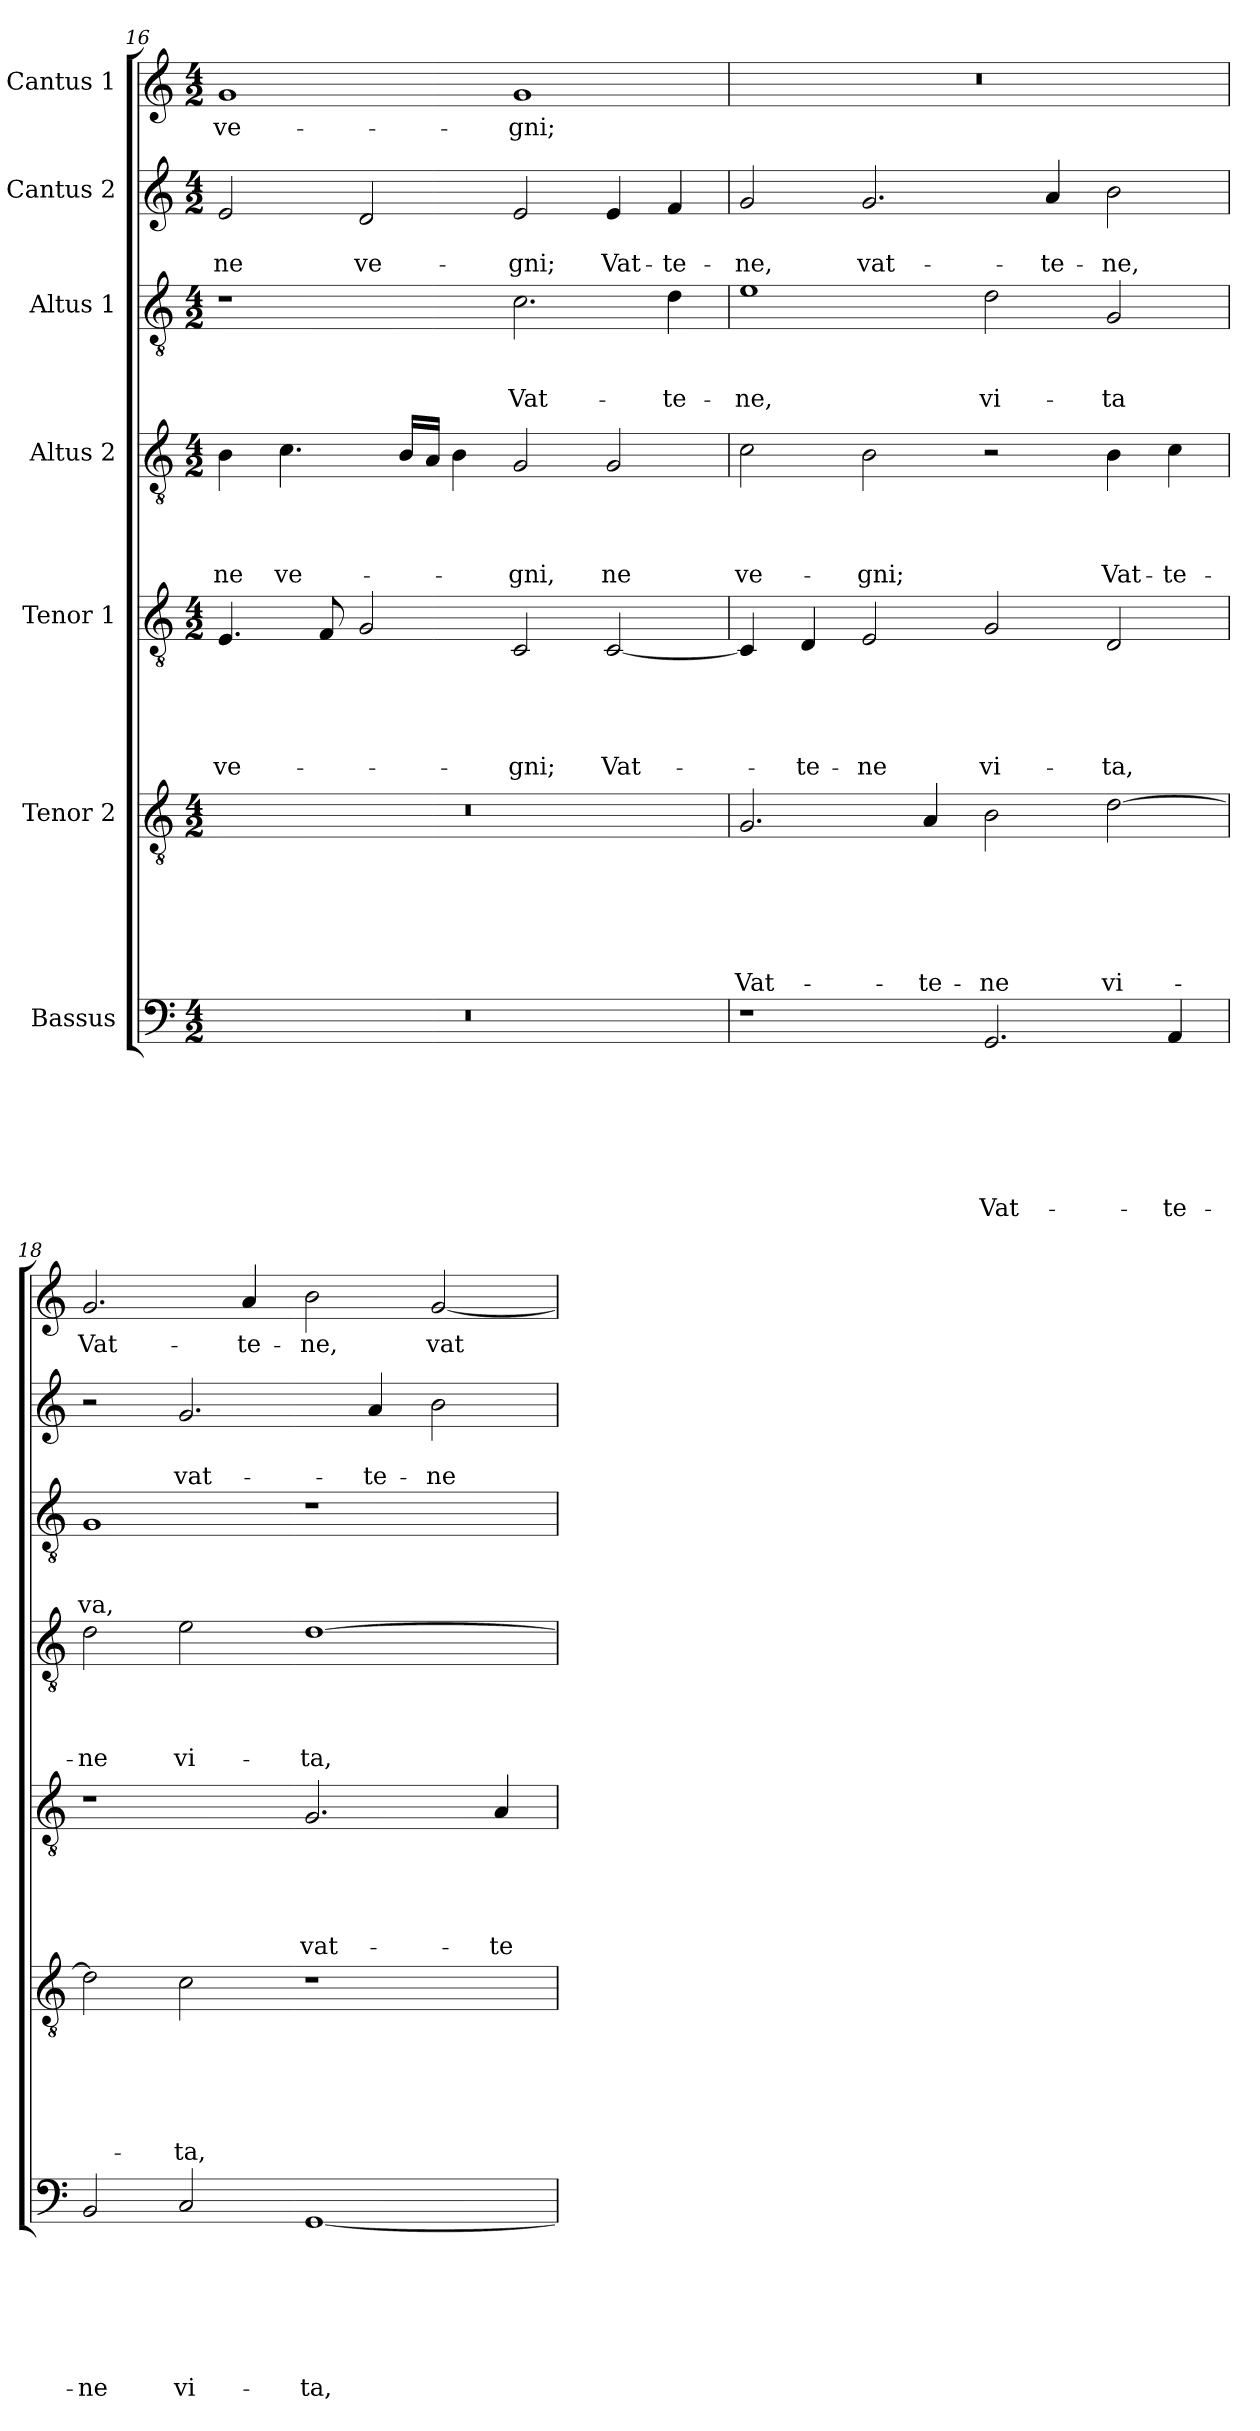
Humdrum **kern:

**kern	**text	**text	**text	**text	**text	**text	**text	**kern	**text	**text	**text	**text	**text	**text	**kern	**text	**text	**text	**text	**text	**kern	**text	**text	**text	**text	**kern	**text	**text	**text	**kern	**text	**text	**kern	**text
*part7	*part7	*part7	*part7	*part7	*part7	*part7	*part7	*part6	*part6	*part6	*part6	*part6	*part6	*part6	*part5	*part5	*part5	*part5	*part5	*part5	*part4	*part4	*part4	*part4	*part4	*part3	*part3	*part3	*part3	*part2	*part2	*part2	*part1	*part1
*staff7	*staff7	*staff7	*staff7	*staff7	*staff7	*staff7	*staff7	*staff6	*staff6	*staff6	*staff6	*staff6	*staff6	*staff6	*staff5	*staff5	*staff5	*staff5	*staff5	*staff5	*staff4	*staff4	*staff4	*staff4	*staff4	*staff3	*staff3	*staff3	*staff3	*staff2	*staff2	*staff2	*staff1	*staff1
*I"Bassus	*	*	*	*	*	*	*	*I"Tenor 2	*	*	*	*	*	*	*I"Tenor 1	*	*	*	*	*	*I"Altus 2	*	*	*	*	*I"Altus 1	*	*	*	*I"Cantus 2	*	*	*I"Cantus 1	*
!!LO:PB:g=z
*clefF4	*	*	*	*	*	*	*	*clefGv2	*	*	*	*	*	*	*clefGv2	*	*	*	*	*	*clefGv2	*	*	*	*	*clefGv2	*	*	*	*clefG2	*	*	*clefG2	*
*k[]	*	*	*	*	*	*	*	*k[]	*	*	*	*	*	*	*k[]	*	*	*	*	*	*k[]	*	*	*	*	*k[]	*	*	*	*k[]	*	*	*k[]	*
*a:	*	*	*	*	*	*	*	*a:	*	*	*	*	*	*	*a:	*	*	*	*	*	*a:	*	*	*	*	*a:	*	*	*	*a:	*	*	*a:	*
*M4/2	*	*	*	*	*	*	*	*M4/2	*	*	*	*	*	*	*M4/2	*	*	*	*	*	*M4/2	*	*	*	*	*M4/2	*	*	*	*M4/2	*	*	*M4/2	*
=16	=16	=16	=16	=16	=16	=16	=16	=16	=16	=16	=16	=16	=16	=16	=16	=16	=16	=16	=16	=16	=16	=16	=16	=16	=16	=16	=16	=16	=16	=16	=16	=16	=16	=16
!	!	!	!	!	!	!	!	!	!	!	!	!	!	!	!	!	!	!	!	!LO:LY:b	!	!	!	!	!LO:LY:b	!	!	!	!	!	!	!LO:LY:b	!	!LO:LY:b
0r	.	.	.	.	.	.	.	0r	.	.	.	.	.	.	4.E/	.	.	.	.	ve-	4B\	.	.	.	ne	1r	.	.	.	2e/	.	ne	1g	ve-
!	!	!	!	!	!	!	!	!	!	!	!	!	!	!	!	!	!	!	!	!	!	!	!	!	!LO:LY:b	!	!	!	!	!	!	!	!	!
.	.	.	.	.	.	.	.	.	.	.	.	.	.	.	.	.	.	.	.	.	4.c\	.	.	.	ve-	.	.	.	.	.	.	.	.	.
.	.	.	.	.	.	.	.	.	.	.	.	.	.	.	8F/	.	.	.	.	.	.	.	.	.	.	.	.	.	.	.	.	.	.	.
!	!	!	!	!	!	!	!	!	!	!	!	!	!	!	!	!	!	!	!	!	!	!	!	!	!	!	!	!	!	!	!	!LO:LY:b	!	!
.	.	.	.	.	.	.	.	.	.	.	.	.	.	.	2G/	.	.	.	.	.	.	.	.	.	.	.	.	.	.	2d/	.	ve-	.	.
.	.	.	.	.	.	.	.	.	.	.	.	.	.	.	.	.	.	.	.	.	16B/LL	.	.	.	.	.	.	.	.	.	.	.	.	.
.	.	.	.	.	.	.	.	.	.	.	.	.	.	.	.	.	.	.	.	.	16A/JJ	.	.	.	.	.	.	.	.	.	.	.	.	.
.	.	.	.	.	.	.	.	.	.	.	.	.	.	.	.	.	.	.	.	.	4B\	.	.	.	.	.	.	.	.	.	.	.	.	.
!	!	!	!	!	!	!	!	!	!	!	!	!	!	!	!	!	!	!	!	!LO:LY:b	!	!	!	!	!LO:LY:b	!	!	!	!LO:LY:b	!	!	!LO:LY:b	!	!LO:LY:b
.	.	.	.	.	.	.	.	.	.	.	.	.	.	.	2C/	.	.	.	.	-gni;	2G/	.	.	.	-gni,	2.c\	.	.	Vat-	2e/	.	-gni;	1g	-gni;
!	!	!	!	!	!	!	!	!	!	!	!	!	!	!	!	!	!	!	!	!LO:LY:b	!	!	!	!	!LO:LY:b	!	!	!	!	!	!	!LO:LY:b	!	!
.	.	.	.	.	.	.	.	.	.	.	.	.	.	.	[2C/	.	.	.	.	Vat-	2G/	.	.	.	ne	.	.	.	.	4e/	.	Vat-	.	.
!	!	!	!	!	!	!	!	!	!	!	!	!	!	!	!	!	!	!	!	!	!	!	!	!	!	!	!	!	!LO:LY:b	!	!	!LO:LY:b	!	!
.	.	.	.	.	.	.	.	.	.	.	.	.	.	.	.	.	.	.	.	.	.	.	.	.	.	4d\	.	.	-te-	4f/	.	-te-	.	.
=17	=17	=17	=17	=17	=17	=17	=17	=17	=17	=17	=17	=17	=17	=17	=17	=17	=17	=17	=17	=17	=17	=17	=17	=17	=17	=17	=17	=17	=17	=17	=17	=17	=17	=17
!	!	!	!	!	!	!	!	!	!	!	!	!	!	!LO:LY:b	!	!	!	!	!	!	!	!	!	!	!LO:LY:b	!	!	!	!LO:LY:b	!	!	!LO:LY:b	!	!
1r	.	.	.	.	.	.	.	2.G/	.	.	.	.	.	Vat-	4C/]	.	.	.	.	.	2c\	.	.	.	ve-	1e	.	.	-ne,	2g/	.	-ne,	0r	.
!	!	!	!	!	!	!	!	!	!	!	!	!	!	!	!	!	!	!	!	!LO:LY:b	!	!	!	!	!	!	!	!	!	!	!	!	!	!
.	.	.	.	.	.	.	.	.	.	.	.	.	.	.	4D/	.	.	.	.	-te-	.	.	.	.	.	.	.	.	.	.	.	.	.	.
!	!	!	!	!	!	!	!	!	!	!	!	!	!	!	!	!	!	!	!	!LO:LY:b	!	!	!	!	!LO:LY:b	!	!	!	!	!	!	!LO:LY:b	!	!
.	.	.	.	.	.	.	.	.	.	.	.	.	.	.	2E/	.	.	.	.	-ne	2B\	.	.	.	-gni;	.	.	.	.	2.g/	.	vat-	.	.
!	!	!	!	!	!	!	!	!	!	!	!	!	!	!LO:LY:b	!	!	!	!	!	!	!	!	!	!	!	!	!	!	!	!	!	!	!	!
.	.	.	.	.	.	.	.	4A/	.	.	.	.	.	-te-	.	.	.	.	.	.	.	.	.	.	.	.	.	.	.	.	.	.	.	.
!	!	!	!	!	!	!	!LO:LY:b	!	!	!	!	!	!	!LO:LY:b	!	!	!	!	!	!LO:LY:b	!	!	!	!	!	!	!	!	!LO:LY:b	!	!	!	!	!
2.GG/	.	.	.	.	.	.	Vat-	2B\	.	.	.	.	.	-ne	2G/	.	.	.	.	vi-	2r	.	.	.	.	2d\	.	.	vi-	.	.	.	.	.
!	!	!	!	!	!	!	!	!	!	!	!	!	!	!	!	!	!	!	!	!	!	!	!	!	!	!	!	!	!	!	!	!LO:LY:b	!	!
.	.	.	.	.	.	.	.	.	.	.	.	.	.	.	.	.	.	.	.	.	.	.	.	.	.	.	.	.	.	4a/	.	-te-	.	.
!	!	!	!	!	!	!	!	!	!	!	!	!	!	!LO:LY:b	!	!	!	!	!	!LO:LY:b	!	!	!	!	!LO:LY:b	!	!	!	!LO:LY:b	!	!	!LO:LY:b	!	!
.	.	.	.	.	.	.	.	[2d\	.	.	.	.	.	vi-	2D/	.	.	.	.	-ta,	4B\	.	.	.	Vat-	2G/	.	.	-ta	2b\	.	-ne,	.	.
!	!	!	!	!	!	!	!LO:LY:b	!	!	!	!	!	!	!	!	!	!	!	!	!	!	!	!	!	!LO:LY:b	!	!	!	!	!	!	!	!	!
4AA/	.	.	.	.	.	.	-te-	.	.	.	.	.	.	.	.	.	.	.	.	.	4c\	.	.	.	-te-	.	.	.	.	.	.	.	.	.
=18	=18	=18	=18	=18	=18	=18	=18	=18	=18	=18	=18	=18	=18	=18	=18	=18	=18	=18	=18	=18	=18	=18	=18	=18	=18	=18	=18	=18	=18	=18	=18	=18	=18	=18
!	!	!	!	!	!	!	!LO:LY:b	!	!	!	!	!	!	!	!	!	!	!	!	!	!	!	!	!	!LO:LY:b	!	!	!	!LO:LY:b	!	!	!	!	!LO:LY:b
2BB/	.	.	.	.	.	.	-ne	2d\]	.	.	.	.	.	.	1r	.	.	.	.	.	2d\	.	.	.	-ne	1G	.	.	va,	2r	.	.	2.g/	Vat-
!	!	!	!	!	!	!	!LO:LY:b	!	!	!	!	!	!	!LO:LY:b	!	!	!	!	!	!	!	!	!	!	!LO:LY:b	!	!	!	!	!	!	!LO:LY:b	!	!
2C/	.	.	.	.	.	.	vi-	2c\	.	.	.	.	.	-ta,	.	.	.	.	.	.	2e\	.	.	.	vi-	.	.	.	.	2.g/	.	vat-	.	.
!	!	!	!	!	!	!	!	!	!	!	!	!	!	!	!	!	!	!	!	!	!	!	!	!	!	!	!	!	!	!	!	!	!	!LO:LY:b
.	.	.	.	.	.	.	.	.	.	.	.	.	.	.	.	.	.	.	.	.	.	.	.	.	.	.	.	.	.	.	.	.	4a/	-te-
!	!	!	!	!	!	!	!LO:LY:b	!	!	!	!	!	!	!	!	!	!	!	!	!LO:LY:b	!	!	!	!	!LO:LY:b	!	!	!	!	!	!	!	!	!LO:LY:b
[1GG	.	.	.	.	.	.	-ta,	1r	.	.	.	.	.	.	2.G/	.	.	.	.	vat-	[1d	.	.	.	-ta,	1r	.	.	.	.	.	.	2b\	-ne,
!	!	!	!	!	!	!	!	!	!	!	!	!	!	!	!	!	!	!	!	!	!	!	!	!	!	!	!	!	!	!	!	!LO:LY:b	!	!
.	.	.	.	.	.	.	.	.	.	.	.	.	.	.	.	.	.	.	.	.	.	.	.	.	.	.	.	.	.	4a/	.	-te-	.	.
!	!	!	!	!	!	!	!	!	!	!	!	!	!	!	!	!	!	!	!	!	!	!	!	!	!	!	!	!	!	!	!	!LO:LY:b	!	!LO:LY:b
.	.	.	.	.	.	.	.	.	.	.	.	.	.	.	.	.	.	.	.	.	.	.	.	.	.	.	.	.	.	2b\	.	-ne	[2g/	vat-
!	!	!	!	!	!	!	!	!	!	!	!	!	!	!	!	!	!	!	!	!LO:LY:b	!	!	!	!	!	!	!	!	!	!	!	!	!	!
.	.	.	.	.	.	.	.	.	.	.	.	.	.	.	4A/	.	.	.	.	-te-	.	.	.	.	.	.	.	.	.	.	.	.	.	.
=	=	=	=	=	=	=	=	=	=	=	=	=	=	=	=	=	=	=	=	=	=	=	=	=	=	=	=	=	=	=	=	=	=	=
*-	*-	*-	*-	*-	*-	*-	*-	*-	*-	*-	*-	*-	*-	*-	*-	*-	*-	*-	*-	*-	*-	*-	*-	*-	*-	*-	*-	*-	*-	*-	*-	*-	*-	*-
